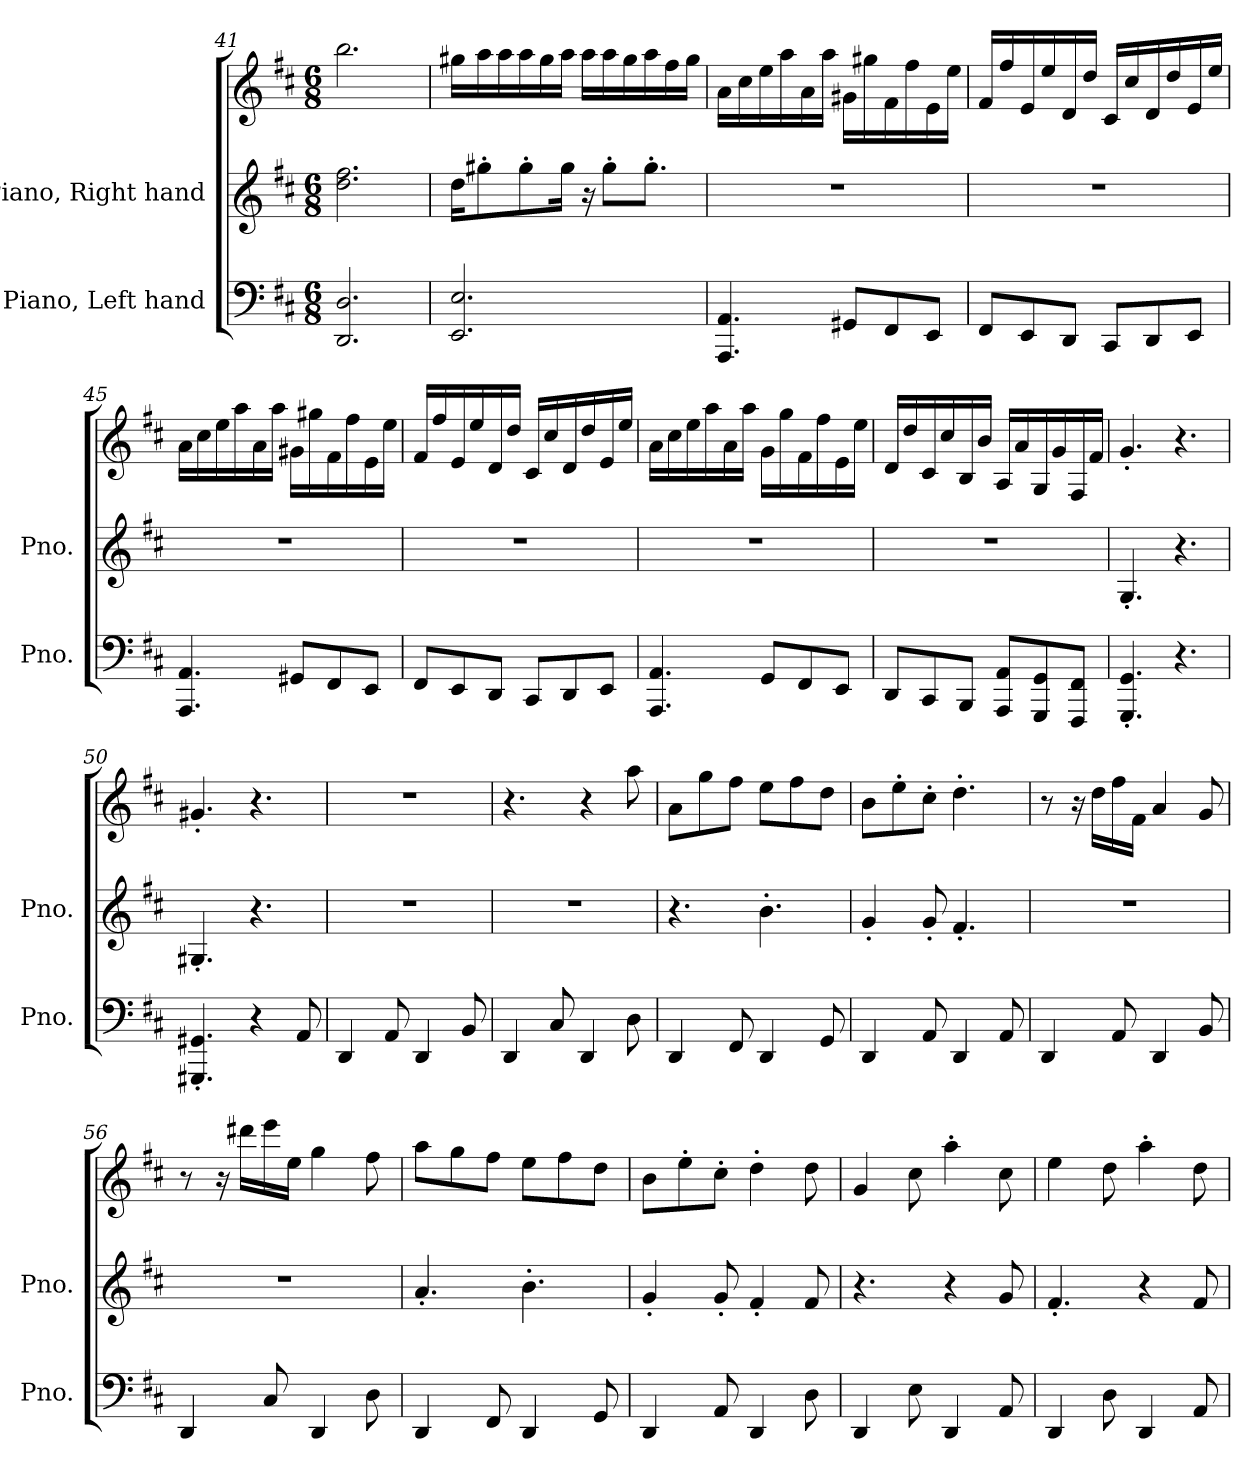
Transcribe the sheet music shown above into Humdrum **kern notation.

**kern	**kern	**kern
*part2	*part1	*part1
*staff3	*staff2	*staff1
*I"Piano, Left hand	*I"Piano, Right hand	*
*I'Pno.	*I'Pno.	*
*clefF4	*clefG2	*clefG2
*k[f#c#]	*k[f#c#]	*k[f#c#]
*M6/8	*M6/8	*M6/8
=41	=41	=41
2.DD/ 2.D/	2.dd\ 2.ff#\	2.bb\
=42	=42	=42
2.EE/ 2.E/	16dd\KL	16gg#X\LL
.	8gg#X'\	16aa\
.	.	16aa\
.	8gg#'\	16aa\
.	.	16gg#\
.	16gg#\Jk	16aa\JJ
.	16r	16aa\LL
.	8gg#'\L	16aa\
.	.	16gg#\
.	8.gg#'\J	16aa\
.	.	16ff#\
.	.	16gg#\JJ
=43	=43	=43
4.AAA/ 4.AA/	2.r	16a\LL
.	.	16cc#\
.	.	16ee\
.	.	16aa\
.	.	16a\
.	.	16aa\JJ
8GG#X/L	.	16g#X\LL
.	.	16gg#X\
8FF#/	.	16f#\
.	.	16ff#\
8EE/J	.	16e\
.	.	16ee\JJ
!!LO:LB:g=z
=44	=44	=44
8FF#/L	2.r	16f#/LL
.	.	16ff#/
8EE/	.	16e/
.	.	16ee/
8DD/J	.	16d/
.	.	16dd/JJ
8CC#/L	.	16c#/LL
.	.	16cc#/
8DD/	.	16d/
.	.	16dd/
8EE/J	.	16e/
.	.	16ee/JJ
=45	=45	=45
4.AAA/ 4.AA/	2.r	16a\LL
.	.	16cc#\
.	.	16ee\
.	.	16aa\
.	.	16a\
.	.	16aa\JJ
8GG#X/L	.	16g#X\LL
.	.	16gg#X\
8FF#/	.	16f#\
.	.	16ff#\
8EE/J	.	16e\
.	.	16ee\JJ
=46	=46	=46
8FF#/L	2.r	16f#/LL
.	.	16ff#/
8EE/	.	16e/
.	.	16ee/
8DD/J	.	16d/
.	.	16dd/JJ
8CC#/L	.	16c#/LL
.	.	16cc#/
8DD/	.	16d/
.	.	16dd/
8EE/J	.	16e/
.	.	16ee/JJ
!!LO:PB:g=z
=47	=47	=47
4.AAA/ 4.AA/	2.r	16a\LL
.	.	16cc#\
.	.	16ee\
.	.	16aa\
.	.	16a\
.	.	16aa\JJ
8GG/L	.	16g\LL
.	.	16gg\
8FF#/	.	16f#\
.	.	16ff#\
8EE/J	.	16e\
.	.	16ee\JJ
=48	=48	=48
8DD/L	2.r	16d/LL
.	.	16dd/
8CC#/	.	16c#/
.	.	16cc#/
8BBB/J	.	16B/
.	.	16b/JJ
8AAA/ 8AA/L	.	16A/LL
.	.	16a/
8GGG/ 8GG/	.	16G/
.	.	16g/
8FFF#/ 8FF#/J	.	16F#/
.	.	16f#/JJ
=49	=49	=49
4.GGG/' 4.GG/'	4.G'/	4.g'/
4.r	4.r	4.r
=50	=50	=50
4.GGG#X/' 4.GG#X/'	4.G#X'/	4.g#X'/
4r	4.r	4.r
8AA/	.	.
=51	=51	=51
4DD/	2.r	2.r
8AA/	.	.
4DD/	.	.
8BB/	.	.
!!LO:LB:g=z
=52	=52	=52
4DD/	2.r	4.r
8C#/	.	.
4DD/	.	4r
8D\	.	8aa\
=53	=53	=53
4DD/	4.r	8a\L
.	.	8gg\
8FF#/	.	8ff#\J
4DD/	4.b'\	8ee\L
.	.	8ff#\
8GG/	.	8dd\J
=54	=54	=54
4DD/	4g'/	8b\L
.	.	8ee'\
8AA/	8g'/	8cc#'\J
4DD/	4.f#'/	4.dd'\
8AA/	.	.
=55	=55	=55
4DD/	2.r	8r
.	.	16r
.	.	16dd\LL
8AA/	.	16ff#\
.	.	16f#\JJ
4DD/	.	4a/
8BB/	.	8g/
=56	=56	=56
4DD/	2.r	8r
.	.	16r
.	.	16ddd#X\LL
8C#/	.	16eee\
.	.	16ee\JJ
4DD/	.	4gg\
8D\	.	8ff#\
!!LO:LB:g=z
=57	=57	=57
4DD/	4.a'/	8aa\L
.	.	8gg\
8FF#/	.	8ff#\J
4DD/	4.b'\	8ee\L
.	.	8ff#\
8GG/	.	8dd\J
=58	=58	=58
4DD/	4g'/	8b\L
.	.	8ee'\
8AA/	8g'/	8cc#'\J
4DD/	4f#'/	4dd'\
8D\	8f#/	8dd\
=59	=59	=59
4DD/	4.r	4g/
8E\	.	8cc#\
4DD/	4r	4aa'\
8AA/	8g/	8cc#\
=60	=60	=60
4DD/	4.f#'/	4ee\
8D\	.	8dd\
4DD/	4r	4aa'\
8AA/	8f#/	8dd\
=	=	=
*-	*-	*-
